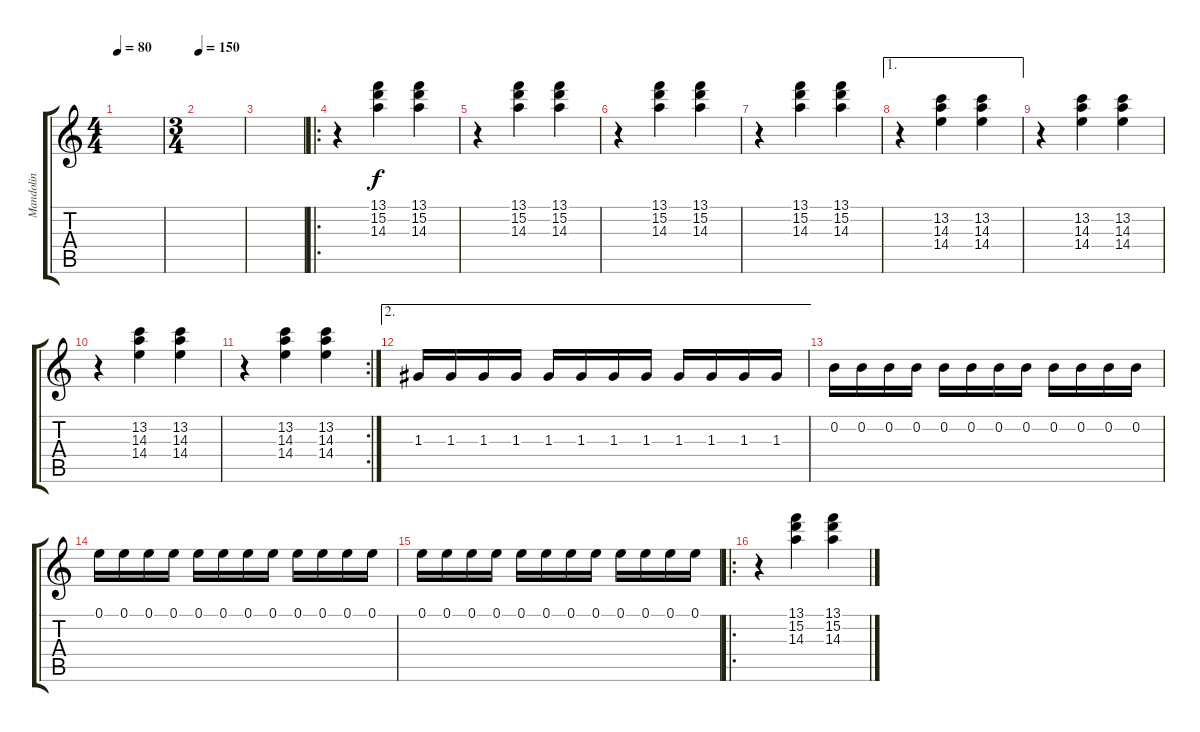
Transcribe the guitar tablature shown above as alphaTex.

\track ("Mandolin" "Mandolin") {instrument banjo}
\staff {score tabs}
\tuning (E4 B3 G3 D3 A2 E2) {hide}
\displaytranspose 12
\ts (4 4)
\tempo 80
\clef g2
\ks c
|
\ts (3 4)
\tempo 150
|
|
\ro
r.4 (13.1 15.2 14.3).4 (13.1 15.2 14.3).4 |
r.4 (13.1 15.2 14.3).4 (13.1 15.2 14.3).4 |
r.4 (13.1 15.2 14.3).4 (13.1 15.2 14.3).4 |
r.4 (13.1 15.2 14.3).4 (13.1 15.2 14.3).4 |
\ae 1
r.4 (13.2 14.3 14.4).4 (13.2 14.3 14.4).4 |
r.4 (13.2 14.3 14.4).4 (13.2 14.3 14.4).4 |
r.4 (13.2 14.3 14.4).4 (13.2 14.3 14.4).4 |
\rc 2
r.4 (13.2 14.3 14.4).4 (13.2 14.3 14.4).4 |
\ae 2
1.3.16 1.3.16 1.3.16 1.3.16 1.3.16 1.3.16 1.3.16 1.3.16 1.3.16 1.3.16 1.3.16 1.3.16 |
0.2.16 0.2.16 0.2.16 0.2.16 0.2.16 0.2.16 0.2.16 0.2.16 0.2.16 0.2.16 0.2.16 0.2.16 |
0.1.16 0.1.16 0.1.16 0.1.16 0.1.16 0.1.16 0.1.16 0.1.16 0.1.16 0.1.16 0.1.16 0.1.16 |
0.1.16 0.1.16 0.1.16 0.1.16 0.1.16 0.1.16 0.1.16 0.1.16 0.1.16 0.1.16 0.1.16 0.1.16 |
\ro
r.4 (13.1 15.2 14.3).4 (13.1 15.2 14.3).4
